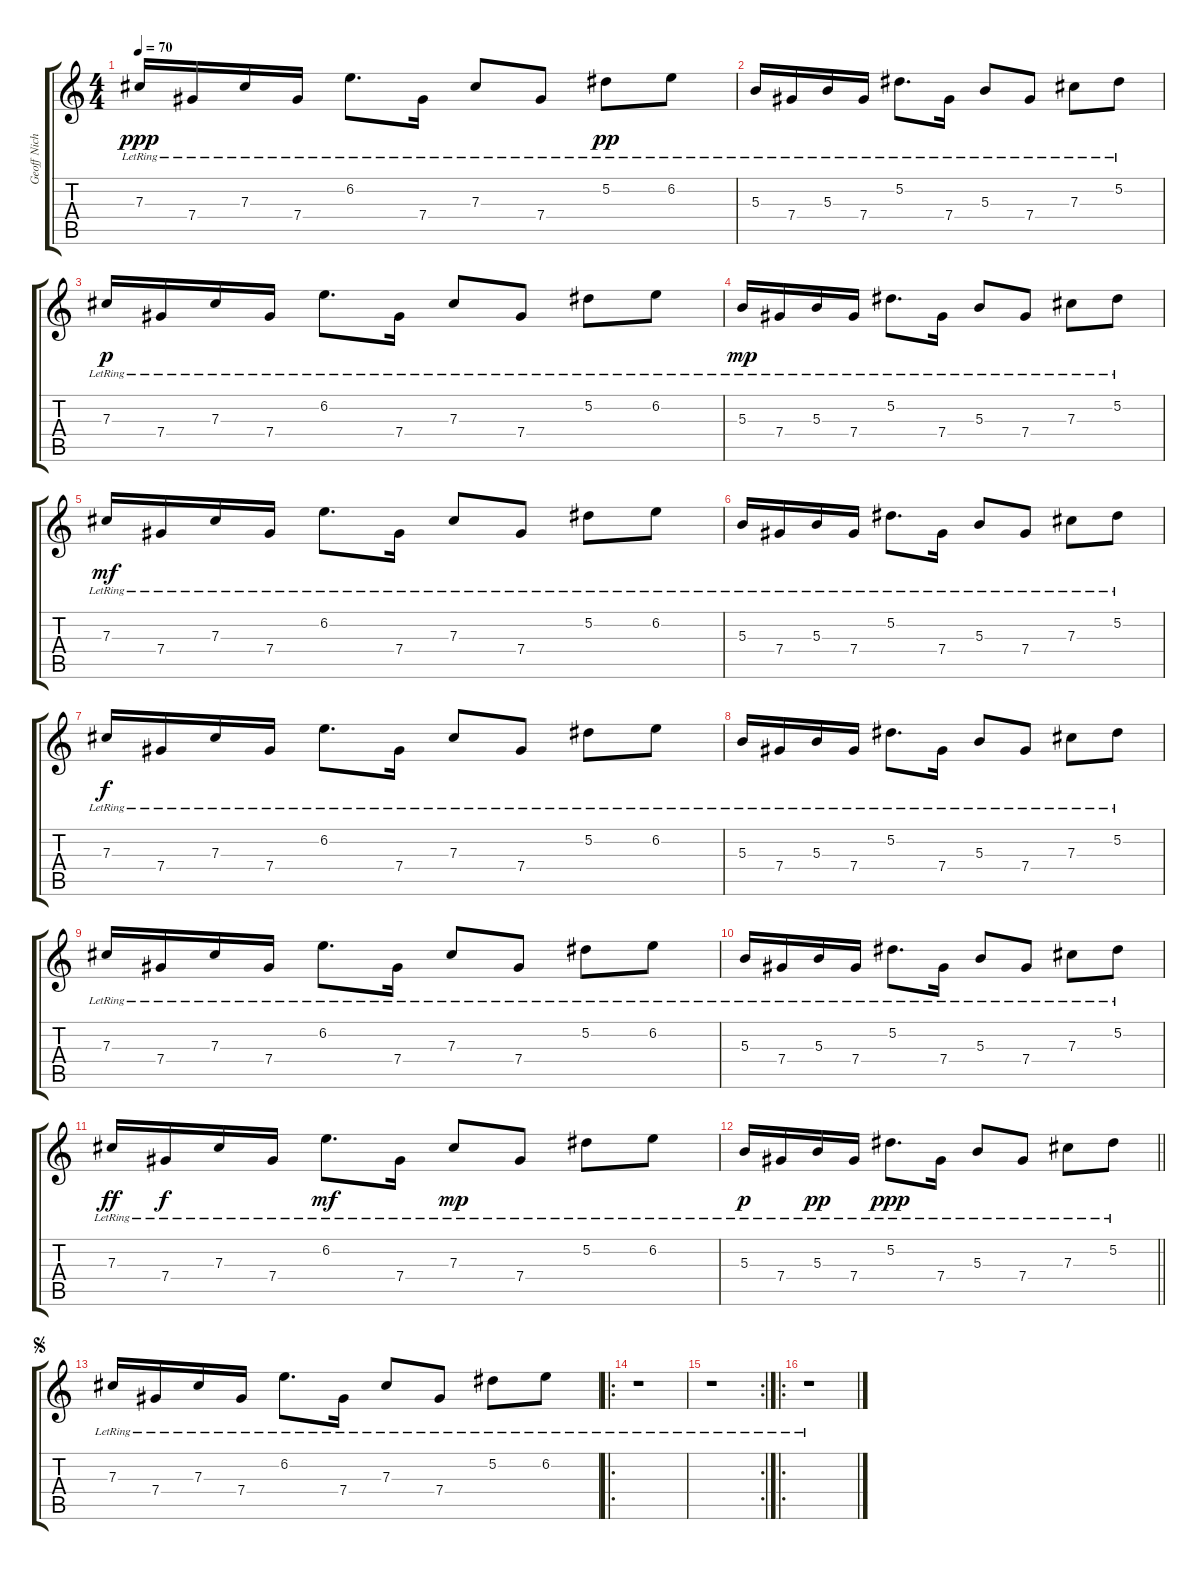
\track ("Geoff Nicholls (1)" "Geoff Nich") {instrument celesta}
\staff {score tabs}
\tuning (Eb5 Bb4 Gb4 Db4 Ab3 Eb3) {hide}
\ts (4 4)
\tempo 70
\clef g2
\ks c
7.3{lr}.16{dy ppp instrument celesta} 7.4{lr}.16 7.3{lr}.16 7.4{lr}.16 6.2{lr}.8{d} 7.4{lr}.16 7.3{lr}.8 7.4{lr}.8 5.2{lr}.8{dy pp} 6.2{lr}.8 |
5.3{lr}.16 7.4{lr}.16 5.3{lr}.16 7.4{lr}.16 5.2{lr}.8{d} 7.4{lr}.16 5.3{lr}.8 7.4{lr}.8 7.3{lr}.8 5.2{lr}.8 |
7.3{lr}.16{dy p} 7.4{lr}.16 7.3{lr}.16 7.4{lr}.16 6.2{lr}.8{d} 7.4{lr}.16 7.3{lr}.8 7.4{lr}.8 5.2{lr}.8 6.2{lr}.8 |
5.3{lr}.16{dy mp} 7.4{lr}.16 5.3{lr}.16 7.4{lr}.16 5.2{lr}.8{d} 7.4{lr}.16 5.3{lr}.8 7.4{lr}.8 7.3{lr}.8 5.2{lr}.8 |
7.3{lr}.16{dy mf} 7.4{lr}.16 7.3{lr}.16 7.4{lr}.16 6.2{lr}.8{d} 7.4{lr}.16 7.3{lr}.8 7.4{lr}.8 5.2{lr}.8 6.2{lr}.8 |
5.3{lr}.16 7.4{lr}.16 5.3{lr}.16 7.4{lr}.16 5.2{lr}.8{d} 7.4{lr}.16 5.3{lr}.8 7.4{lr}.8 7.3{lr}.8 5.2{lr}.8 |
7.3{lr}.16{dy f} 7.4{lr}.16 7.3{lr}.16 7.4{lr}.16 6.2{lr}.8{d} 7.4{lr}.16 7.3{lr}.8 7.4{lr}.8 5.2{lr}.8 6.2{lr}.8 |
5.3{lr}.16 7.4{lr}.16 5.3{lr}.16 7.4{lr}.16 5.2{lr}.8{d} 7.4{lr}.16 5.3{lr}.8 7.4{lr}.8 7.3{lr}.8 5.2{lr}.8 |
7.3{lr}.16 7.4{lr}.16 7.3{lr}.16 7.4{lr}.16 6.2{lr}.8{d} 7.4{lr}.16 7.3{lr}.8 7.4{lr}.8 5.2{lr}.8 6.2{lr}.8 |
5.3{lr}.16 7.4{lr}.16 5.3{lr}.16 7.4{lr}.16 5.2{lr}.8{d} 7.4{lr}.16 5.3{lr}.8 7.4{lr}.8 7.3{lr}.8 5.2{lr}.8 |
7.3{lr}.16{dy ff} 7.4{lr}.16{dy f} 7.3{lr}.16 7.4{lr}.16 6.2{lr}.8{d dy mf} 7.4{lr}.16 7.3{lr}.8{dy mp} 7.4{lr}.8 5.2{lr}.8 6.2{lr}.8 |
\barLineRight lightlight
5.3{lr}.16{dy p} 7.4{lr}.16 5.3{lr}.16{dy pp} 7.4{lr}.16 5.2{lr}.8{d dy ppp} 7.4{lr}.16 5.3{lr}.8 7.4{lr}.8 7.3{lr}.8 5.2{lr}.8 |
\jump segno
7.3{lr}.16 7.4{lr}.16 7.3{lr}.16 7.4{lr}.16 6.2{lr}.8{d} 7.4{lr}.16 7.3{lr}.8 7.4{lr}.8 5.2{lr}.8 6.2{lr}.8 |
\ro
r.1 |
\rc 2
r.1 |
\ro
r.1
